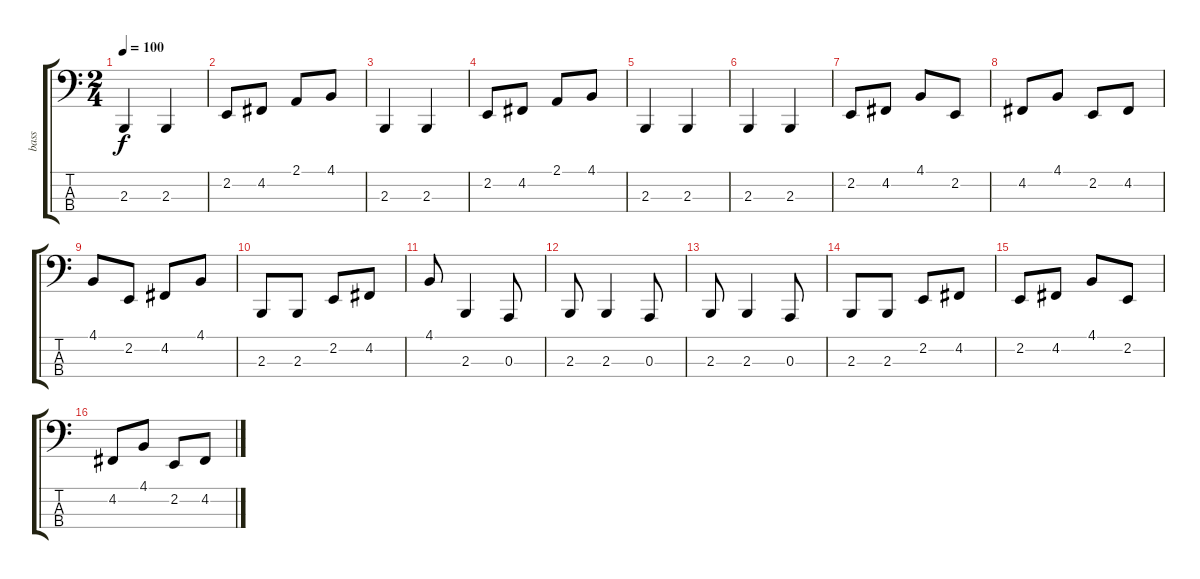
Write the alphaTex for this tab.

\track ("bass" "bass") {instrument pad5bowed}
\staff {score tabs}
\tuning (G2 D2 A1 E1) {hide}
\ts (2 4)
\tempo 100
\clef f4
\ks c
2.3.4{dy f} 2.3.4 |
2.2.8 4.2.8 2.1.8 4.1.8 |
2.3.4 2.3.4 |
2.2.8 4.2.8 2.1.8 4.1.8 |
2.3.4 2.3.4 |
2.3.4 2.3.4 |
2.2.8 4.2.8 4.1.8 2.2.8 |
4.2.8 4.1.8 2.2.8 4.2.8 |
4.1.8 2.2.8 4.2.8 4.1.8 |
2.3.8 2.3.8 2.2.8 4.2.8 |
4.1.8 2.3.4 0.3.8 |
2.3.8 2.3.4 0.3.8 |
2.3.8 2.3.4 0.3.8 |
2.3.8 2.3.8 2.2.8 4.2.8 |
2.2.8 4.2.8 4.1.8 2.2.8 |
4.2.8 4.1.8 2.2.8 4.2.8
